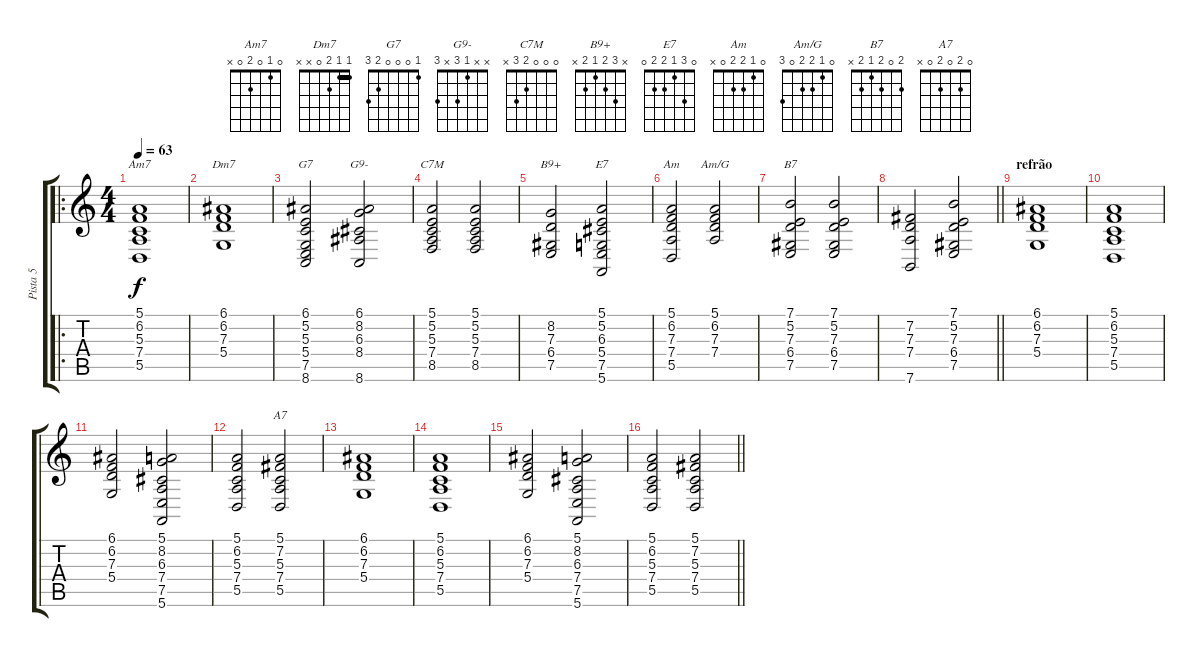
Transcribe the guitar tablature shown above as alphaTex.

\track ("Pista 5" "Pista 5") {instrument synthstrings2}
\staff {score tabs}
\tuning (E4 B3 G3 D3 A2 E2) {hide}
\chord ("Am7" 0 1 0 2 0 x)
\chord ("Dm7" 1 1 2 0 x x) {barre 1}
\chord ("G7" 1 0 0 0 2 3)
\chord ("G9-" x x 1 3 x 3)
\chord ("C7M" 0 0 0 2 3 x)
\chord ("B9+" x 3 2 1 2 x)
\chord ("E7" 0 3 1 2 2 0)
\chord ("Am" 0 1 2 2 0 x)
\chord ("Am/G" 0 1 2 2 0 3)
\chord ("B7" 2 0 2 1 2 x)
\chord ("A7" 0 2 0 2 0 x)
\ro
\ts (4 4)
\tempo 63
\clef g2
\ks c
(5.1 6.2 5.3 7.4 5.5).1{ch "Am7" dy f} |
(6.1 6.2 7.3 5.4).1{ch "Dm7"} |
(6.1 5.2 5.3 5.4 7.5 8.6).2{ch "G7"} (6.1 8.2 6.3 8.4 8.6).2{ch "G9-"} |
(5.1 5.2 5.3 7.4 8.5).2{ch "C7M"} (5.1 5.2 5.3 7.4 8.5).2 |
(8.2 7.3 6.4 7.5).2{ch "B9+"} (5.1 5.2 6.3 5.4 7.5 5.6).2{ch "E7"} |
(5.1 6.2 7.3 7.4 5.5).2{ch "Am"} (5.1 6.2 7.3 7.4).2{ch "Am/G"} |
(7.1 5.2 7.3 6.4 7.5).2{ch "B7"} (7.1 5.2 7.3 6.4 7.5).2 |
\barLineRight lightlight
(7.2 7.3 7.4 7.6).2 (7.1 5.2 7.3 6.4 7.5).2 |
\section ("" "refrão")
(6.1 6.2 7.3 5.4).1 |
(5.1 6.2 5.3 7.4 5.5).1 |
(6.1 6.2 7.3 5.4).2 (5.1 8.2 6.3 7.4 7.5 5.6).2 |
(5.1 6.2 5.3 7.4 5.5).2 (5.1 7.2 5.3 7.4 5.5).2{ch "A7"} |
(6.1 6.2 7.3 5.4).1 |
(5.1 6.2 5.3 7.4 5.5).1 |
(6.1 6.2 7.3 5.4).2 (5.1 8.2 6.3 7.4 7.5 5.6).2 |
\barLineRight lightlight
(5.1 6.2 5.3 7.4 5.5).2 (5.1 7.2 5.3 7.4 5.5).2
